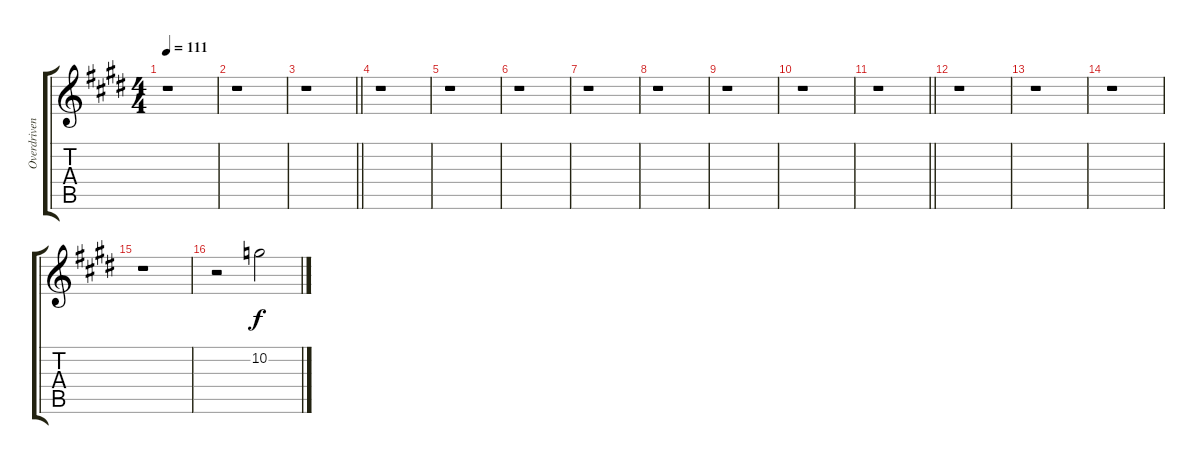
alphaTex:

\track ("Overdriven" "Overdriven") {instrument overdrivenguitar}
\staff {score tabs}
\tuning (D4 A3 F3 C3 G2 C2) {hide}
\ts (4 4)
\tempo 111
\clef g2
\ks c#minor
r.1{dy f} |
r.1 |
\barLineRight lightlight
r.1 |
\section ("" " ")
r.1 |
r.1 |
r.1 |
r.1 |
r.1 |
r.1 |
r.1 |
\barLineRight lightlight
r.1 |
\ks e
r.1 |
\ks c#minor
r.1 |
\ks e
r.1 |
\ks c#minor
r.1 |
r.2 10.2.2
